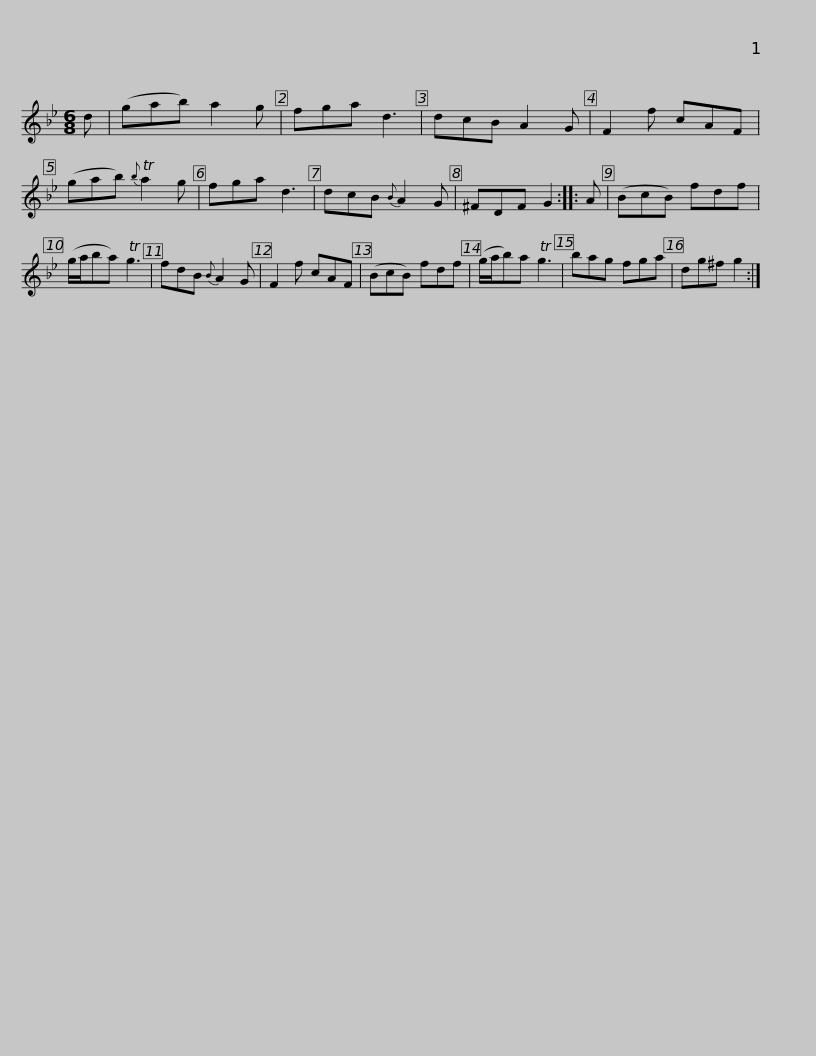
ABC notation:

X:1
L:1/8
M:6/8
I:linebreak $
K:Gmin
V:1 treble
V:1
 d | (gab) a2 g | fga d3 | dcB A2 G | F2 f cAF | %5
 (gab){b} Ta2 g | fga d3 | dcB{B} A2 G |$ ^FDF G2 :: A | %10
 (BcB) fdf | (g/a/ba) Tg3 | fdB{B} A2 G | F2 f cAF | (BcB) fdf | %15
 (g/a/b)a Tg3 |$ bag fga | dg^f g2 :| %18
